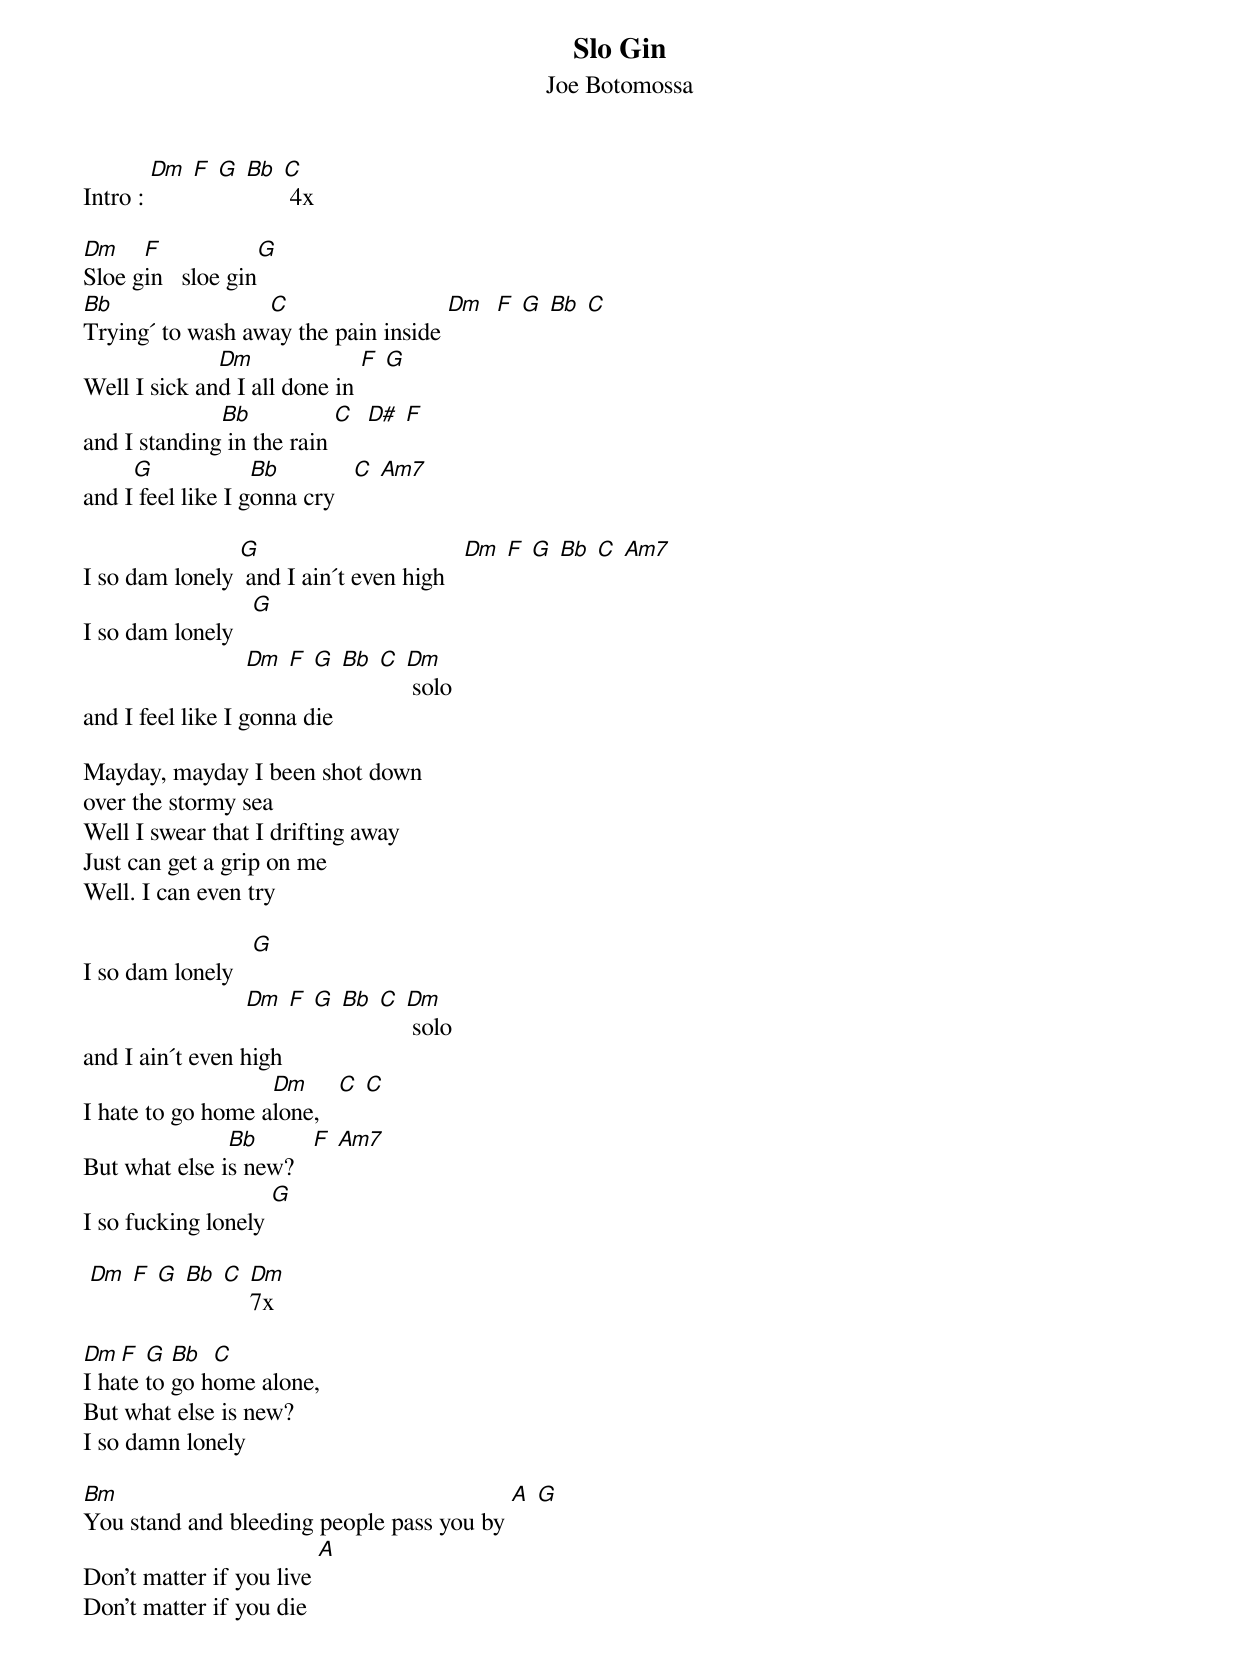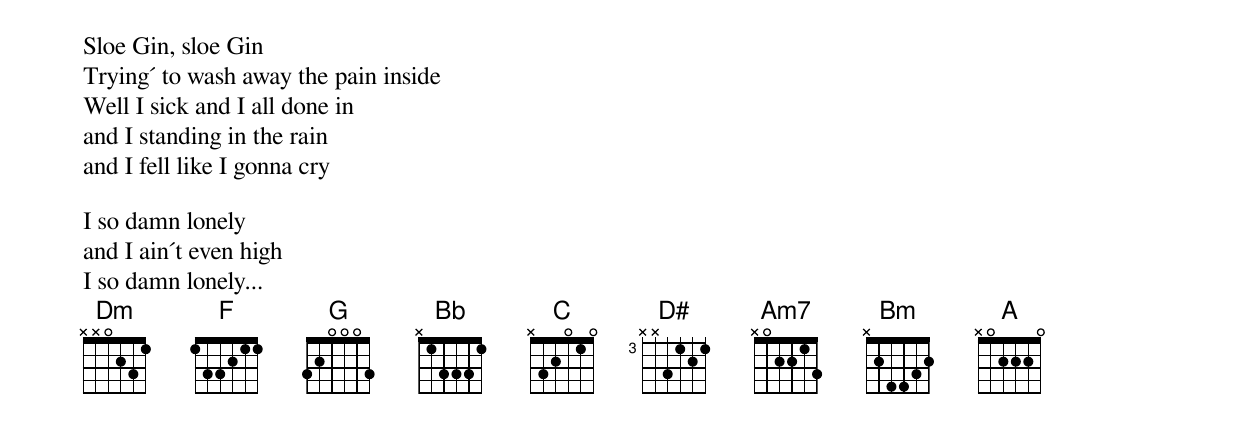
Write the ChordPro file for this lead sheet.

{title:Slo Gin}
{subtitle:Joe Botomossa}

Intro : [Dm] [F] [G] [Bb] [C] 4x

[Dm]Sloe g[F]in   sloe gin[G]
[Bb]Trying´ to wash aw[C]ay the pain inside [Dm]  [F] [G] [Bb] [C]
Well I sick an[Dm]d I all done in [F] [G]
and I standing[Bb] in the rain [C]  [D#] [F]
and I[G] feel like I g[Bb]onna cry   [C] [Am7]

I so dam lonely [G] and I ain´t even high   [Dm] [F] [G] [Bb] [C] [Am7]
I so dam lonely   [G]
                          [Dm] [F] [G] [Bb] [C] [Dm] solo
and I feel like I gonna die

Mayday, mayday I been shot down
over the stormy sea
Well I swear that I drifting away
Just can get a grip on me
Well. I can even try

I so dam lonely   [G]
                          [Dm] [F] [G] [Bb] [C] [Dm] solo
and I ain´t even high
I hate to go home a[Dm]lone,   [C] [C]
But what else i[Bb]s new?   [F] [Am7]
I so fucking lonely [G]

 [Dm] [F] [G] [Bb] [C] [Dm]7x

[Dm]I ha[F]te [G]to [Bb]go h[C]ome alone,
But what else is new?
I so damn lonely

[Bm]You stand and bleeding people pass you by [A] [G]
Don't matter if you live [A]
Don't matter if you die

Sloe Gin, sloe Gin
Trying´ to wash away the pain inside
Well I sick and I all done in
and I standing in the rain
and I fell like I gonna cry

I so damn lonely
and I ain´t even high
I so damn lonely...
